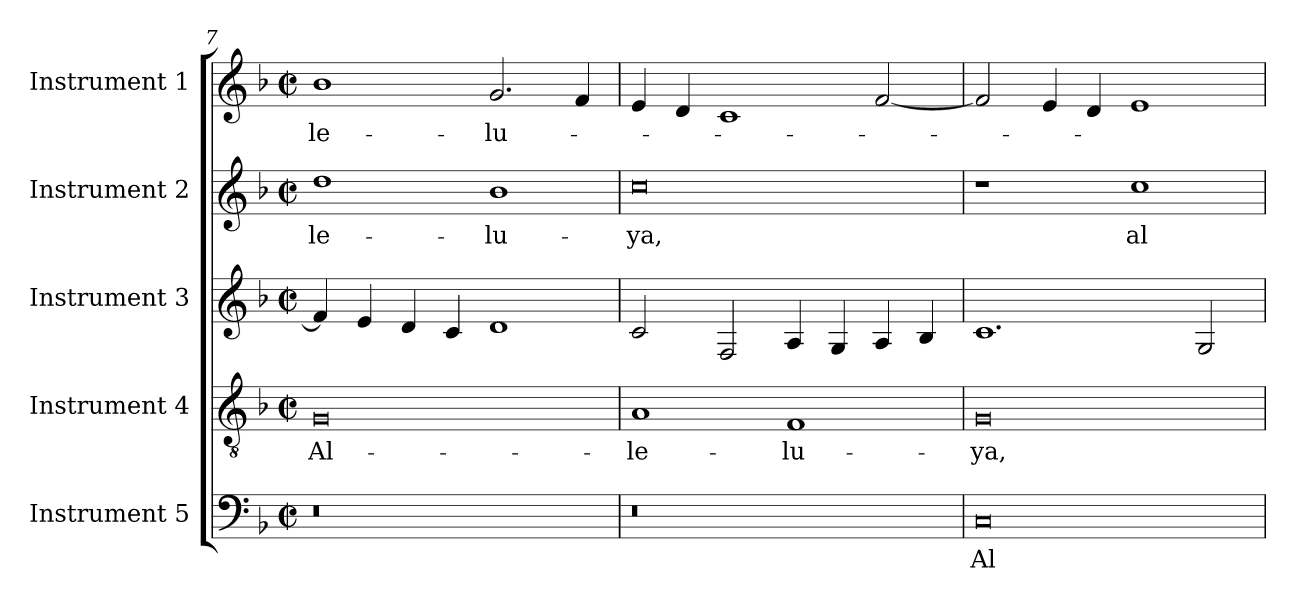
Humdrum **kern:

**kern	**text	**kern	**text	**kern	**kern	**text	**kern	**text
*part5	*part5	*part4	*part4	*part3	*part2	*part2	*part1	*part1
*staff5	*staff5	*staff4	*staff4	*staff3	*staff2	*staff2	*staff1	*staff1
*I"Instrument 5	*	*I"Instrument 4	*	*I"Instrument 3	*I"Instrument 2	*	*I"Instrument 1	*
*clefF4	*	*clefGv2	*	*clefG2	*clefG2	*	*clefG2	*
*k[b-]	*	*k[b-]	*	*k[b-]	*k[b-]	*	*k[b-]	*
*F:	*	*F:	*	*F:	*F:	*	*F:	*
*M2/2	*	*M2/2	*	*M2/2	*M2/2	*	*M2/2	*
*met(c|)	*	*met(c|)	*	*met(c|)	*met(c|)	*	*met(c|)	*
=7	=7	=7	=7	=7	=7	=7	=7	=7
!	!	!	!LO:LY:b:cj	!	!	!LO:LY:b:cj	!	!LO:LY:b:cj
0r	.	0G	Al-	4f/]	1dd	-le-	1b-	-le-
.	.	.	.	4e/	.	.	.	.
.	.	.	.	4d/	.	.	.	.
.	.	.	.	4c/	.	.	.	.
!	!	!	!	!	!	!LO:LY:b:cj	!	!LO:LY:b:cj
.	.	.	.	1d	1b-	-lu-	2.g/	-lu-
.	.	.	.	.	.	.	4f/	.
!!LO:LB:g=z
=8	=8	=8	=8	=8	=8	=8	=8	=8
!	!	!	!LO:LY:b:cj	!	!	!LO:LY:b:cj	!	!
0r	.	1A	-le-	2c/	0cc	-ya,	4e/	.
.	.	.	.	.	.	.	4d/	.
.	.	.	.	2F/	.	.	1c	.
!	!	!	!LO:LY:b:cj	!	!	!	!	!
.	.	1F	-lu-	4A/	.	.	.	.
.	.	.	.	4G/	.	.	.	.
.	.	.	.	4A/	.	.	[<2f/	.
.	.	.	.	4B-/	.	.	.	.
=9	=9	=9	=9	=9	=9	=9	=9	=9
!	!LO:LY:b:cj	!	!LO:LY:b:cj	!	!	!	!	!
0C	Al-	0G	-ya,	1.c	1r	.	2f/]	.
.	.	.	.	.	.	.	4e/	.
.	.	.	.	.	.	.	4d/	.
!	!	!	!	!	!	!LO:LY:b:cj	!	!
.	.	.	.	.	1cc	al-	1e	.
.	.	.	.	2G/	.	.	.	.
=	=	=	=	=	=	=	=	=
*-	*-	*-	*-	*-	*-	*-	*-	*-
